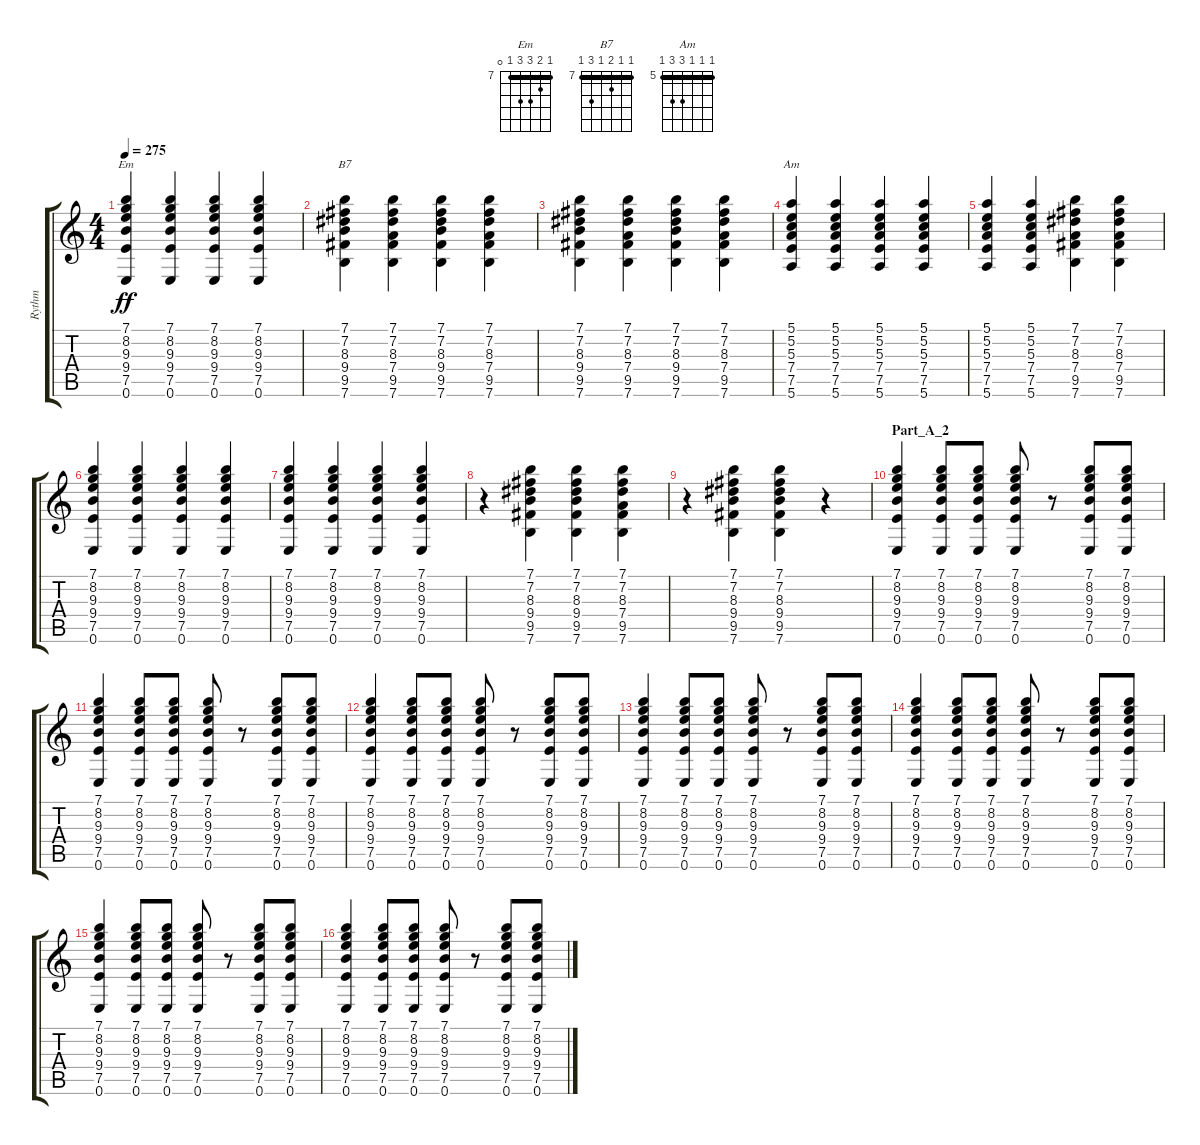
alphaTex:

\track ("Rythm" "Rythm") {instrument acousticguitarsteel}
\staff {score tabs}
\tuning (E4 B3 G3 D3 A2 E2) {hide}
\chord ("Em" 7 8 9 9 7 0) {firstfret 7 barre 7}
\chord ("B7" 7 7 8 7 9 7) {firstfret 7 barre 7}
\chord ("Am" 5 5 5 7 7 5) {firstfret 5 barre 5}
\ts (4 4)
\tempo 275
\clef g2
\ks c
(7.1 8.2 9.3 9.4 7.5 0.6).4{ch "Em" dy ff} (7.1 8.2 9.3 9.4 7.5 0.6).4 (7.1 8.2 9.3 9.4 7.5 0.6).4 (7.1 8.2 9.3 9.4 7.5 0.6).4 |
(7.1 7.2 8.3 9.4 9.5 7.6).4{ch "B7"} (7.1 7.2 8.3 7.4 9.5 7.6).4 (7.1 7.2 8.3 9.4 9.5 7.6).4 (7.1 7.2 8.3 7.4 9.5 7.6).4 |
(7.1 7.2 8.3 9.4 9.5 7.6).4 (7.1 7.2 8.3 7.4 9.5 7.6).4 (7.1 7.2 8.3 9.4 9.5 7.6).4 (7.1 7.2 8.3 7.4 9.5 7.6).4 |
(5.1 5.2 5.3 7.4 7.5 5.6).4{ch "Am"} (5.1 5.2 5.3 7.4 7.5 5.6).4 (5.1 5.2 5.3 7.4 7.5 5.6).4 (5.1 5.2 5.3 7.4 7.5 5.6).4 |
(5.1 5.2 5.3 7.4 7.5 5.6).4 (5.1 5.2 5.3 7.4 7.5 5.6).4 (7.1 7.2 8.3 7.4 9.5 7.6).4 (7.1 7.2 8.3 7.4 9.5 7.6).4 |
(7.1 8.2 9.3 9.4 7.5 0.6).4 (7.1 8.2 9.3 9.4 7.5 0.6).4 (7.1 8.2 9.3 9.4 7.5 0.6).4 (7.1 8.2 9.3 9.4 7.5 0.6).4 |
(7.1 8.2 9.3 9.4 7.5 0.6).4 (7.1 8.2 9.3 9.4 7.5 0.6).4 (7.1 8.2 9.3 9.4 7.5 0.6).4 (7.1 8.2 9.3 9.4 7.5 0.6).4 |
r.4 (7.1 7.2 8.3 9.4 9.5 7.6).4 (7.1 7.2 8.3 9.4 9.5 7.6).4 (7.1 7.2 8.3 7.4 9.5 7.6).4 |
r.4 (7.1 7.2 8.3 9.4 9.5 7.6).4 (7.1 7.2 8.3 9.4 9.5 7.6).4 r.4 |
\section ("" "Part_A_2")
(7.1 8.2 9.3 9.4 7.5 0.6).4 (7.1 8.2 9.3 9.4 7.5 0.6).8 (7.1 8.2 9.3 9.4 7.5 0.6).8 (7.1 8.2 9.3 9.4 7.5 0.6).8 r.8 (7.1 8.2 9.3 9.4 7.5 0.6).8 (7.1 8.2 9.3 9.4 7.5 0.6).8 |
(7.1 8.2 9.3 9.4 7.5 0.6).4 (7.1 8.2 9.3 9.4 7.5 0.6).8 (7.1 8.2 9.3 9.4 7.5 0.6).8 (7.1 8.2 9.3 9.4 7.5 0.6).8 r.8 (7.1 8.2 9.3 9.4 7.5 0.6).8 (7.1 8.2 9.3 9.4 7.5 0.6).8 |
(7.1 8.2 9.3 9.4 7.5 0.6).4 (7.1 8.2 9.3 9.4 7.5 0.6).8 (7.1 8.2 9.3 9.4 7.5 0.6).8 (7.1 8.2 9.3 9.4 7.5 0.6).8 r.8 (7.1 8.2 9.3 9.4 7.5 0.6).8 (7.1 8.2 9.3 9.4 7.5 0.6).8 |
(7.1 8.2 9.3 9.4 7.5 0.6).4 (7.1 8.2 9.3 9.4 7.5 0.6).8 (7.1 8.2 9.3 9.4 7.5 0.6).8 (7.1 8.2 9.3 9.4 7.5 0.6).8 r.8 (7.1 8.2 9.3 9.4 7.5 0.6).8 (7.1 8.2 9.3 9.4 7.5 0.6).8 |
(7.1 8.2 9.3 9.4 7.5 0.6).4 (7.1 8.2 9.3 9.4 7.5 0.6).8 (7.1 8.2 9.3 9.4 7.5 0.6).8 (7.1 8.2 9.3 9.4 7.5 0.6).8 r.8 (7.1 8.2 9.3 9.4 7.5 0.6).8 (7.1 8.2 9.3 9.4 7.5 0.6).8 |
(7.1 8.2 9.3 9.4 7.5 0.6).4 (7.1 8.2 9.3 9.4 7.5 0.6).8 (7.1 8.2 9.3 9.4 7.5 0.6).8 (7.1 8.2 9.3 9.4 7.5 0.6).8 r.8 (7.1 8.2 9.3 9.4 7.5 0.6).8 (7.1 8.2 9.3 9.4 7.5 0.6).8 |
(7.1 8.2 9.3 9.4 7.5 0.6).4 (7.1 8.2 9.3 9.4 7.5 0.6).8 (7.1 8.2 9.3 9.4 7.5 0.6).8 (7.1 8.2 9.3 9.4 7.5 0.6).8 r.8 (7.1 8.2 9.3 9.4 7.5 0.6).8 (7.1 8.2 9.3 9.4 7.5 0.6).8
